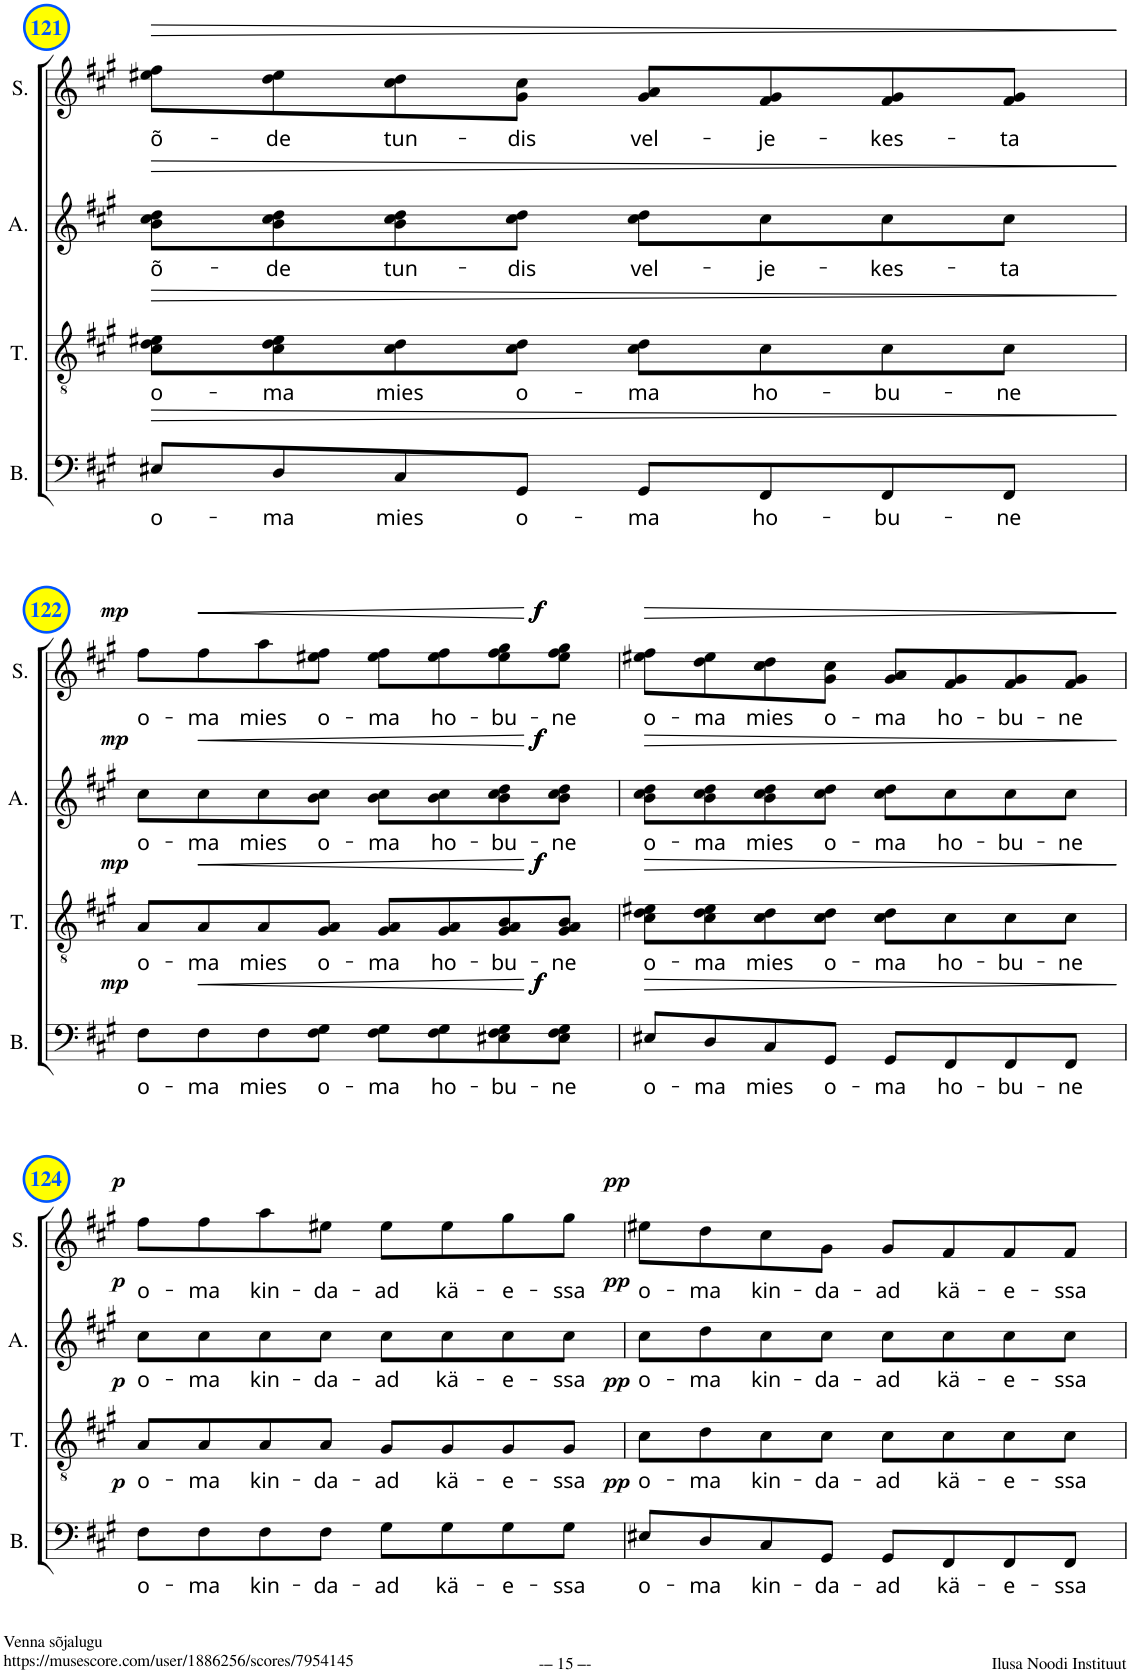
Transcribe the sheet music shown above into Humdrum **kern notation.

**kern	**text	**dynam	**kern	**text	**dynam	**kern	**text	**dynam	**kern	**text	**dynam
*part4	*part4	*part4	*part3	*part3	*part3	*part2	*part2	*part2	*part1	*part1	*part1
*staff4	*staff4	*staff4	*staff3	*staff3	*staff3	*staff2	*staff2	*staff2	*staff1	*staff1	*staff1
*I"Bass	*	*	*I"Tenor	*	*	*I"Alto	*	*	*I"Soprano	*	*
*I'B.	*	*	*I'T.	*	*	*I'A.	*	*	*I'S.	*	*
!!LO:PB:g=z
*clefF4	*	*	*clefGv2	*	*	*clefG2	*	*	*clefG2	*	*
*	*	*	*	*	*	*Trd1c2	*	*	*	*	*
*k[f#c#g#]	*	*	*k[f#c#g#]	*	*	*k[f#c#g#]	*	*	*k[f#c#g#]	*	*
*M4/4	*	*	*M4/4	*	*	*M4/4	*	*	*M4/4	*	*
=121	=121	=121	=121	=121	=121	=121	=121	=121	=121	=121	=121
!	!LO:LY:b	!LO:HP:b	!	!LO:LY:b	!LO:HP:b	!	!LO:LY:b	!LO:HP:b	!	!LO:LY:b	!LO:HP:b
8E#X/L	o-	>	8c#\ 8d\ 8e#X\L	o-	>	8b\ 8cc#\ 8dd\L	õ-	>	8ee#X\ 8ff#\L	õ-	>
!	!LO:LY:b	!	!	!LO:LY:b	!	!	!LO:LY:b	!	!	!LO:LY:b	!
8D/	-ma	.	8c#\ 8d\ 8e#\	-ma	.	8b\ 8cc#\ 8dd\	-de	.	8dd\ 8ee#\	-de	.
!	!LO:LY:b	!	!	!LO:LY:b	!	!	!LO:LY:b	!	!	!LO:LY:b	!
8C#/	mies	.	8c#\ 8d\	mies	.	8b\ 8cc#\ 8dd\	tun-	.	8cc#\ 8dd\	tun-	.
!	!LO:LY:b	!	!	!LO:LY:b	!	!	!LO:LY:b	!	!	!LO:LY:b	!
8GG#/J	o-	.	8c#\ 8d\J	o-	.	8cc#\ 8dd\J	-dis	.	8g#\ 8cc#\J	-dis	.
!	!LO:LY:b	!	!	!LO:LY:b	!	!	!LO:LY:b	!	!	!LO:LY:b	!
8GG#/L	-ma	.	8c#\ 8d\L	-ma	.	8cc#\ 8dd\L	vel-	.	8g#/ 8a/L	vel-	.
!	!LO:LY:b	!	!	!LO:LY:b	!	!	!LO:LY:b	!	!	!LO:LY:b	!
8FF#/	ho-	.	8c#\	ho-	.	8cc#\	-je-	.	8f#/ 8g#/	-je-	.
!	!LO:LY:b	!	!	!LO:LY:b	!	!	!LO:LY:b	!	!	!LO:LY:b	!
8FF#/	-bu-	.	8c#\	-bu-	.	8cc#\	-kes-	.	8f#/ 8g#/	-kes-	.
!	!LO:LY:b	!	!	!LO:LY:b	!	!	!LO:LY:b	!	!	!LO:LY:b	!
8FF#/J	-ne	.	8c#\J	-ne	.	8cc#\J	-ta	.	8f#/ 8g#/J	-ta	.
.	.	]	.	.	]	.	.	]	.	.	]
!!LO:LB:g=z
=122	=122	=122	=122	=122	=122	=122	=122	=122	=122	=122	=122
!	!LO:LY:b	!LO:DY:a	!	!LO:LY:b	!LO:DY:a	!	!LO:LY:b	!LO:DY:a	!	!LO:LY:b	!LO:DY:a
8F#\L	o-	mp	8A/L	o-	mp	8cc#\L	o-	mp	8ff#\L	o-	mp
!	!LO:LY:b	!LO:HP:b	!	!LO:LY:b	!LO:HP:b	!	!LO:LY:b	!LO:HP:b	!	!LO:LY:b	!LO:HP:b
8F#\	-ma	<	8A/	-ma	<	8cc#\	-ma	<	8ff#\	-ma	<
!	!LO:LY:b	!	!	!LO:LY:b	!	!	!LO:LY:b	!	!	!LO:LY:b	!
8F#\	mies	.	8A/	mies	.	8cc#\	mies	.	8aa\	mies	.
!	!LO:LY:b	!	!	!LO:LY:b	!	!	!LO:LY:b	!	!	!LO:LY:b	!
8F#\ 8G#\J	o-	.	8G#/ 8A/J	o-	.	8b\ 8cc#\J	o-	.	8ee#X\ 8ff#\J	o-	.
!	!LO:LY:b	!	!	!LO:LY:b	!	!	!LO:LY:b	!	!	!LO:LY:b	!
8F#\ 8G#\L	-ma	.	8G#/ 8A/L	-ma	.	8b\ 8cc#\L	-ma	.	8ee#\ 8ff#\L	-ma	.
!	!LO:LY:b	!	!	!LO:LY:b	!	!	!LO:LY:b	!	!	!LO:LY:b	!
8F#\ 8G#\	ho-	.	8G#/ 8A/	ho-	.	8b\ 8cc#\	ho-	.	8ee#\ 8ff#\	ho-	.
!	!LO:LY:b	!	!	!LO:LY:b	!	!	!LO:LY:b	!	!	!LO:LY:b	!
8E#X\ 8F#\ 8G#\	-bu-	.	8G#/ 8A/ 8B/	-bu-	.	8b\ 8cc#\ 8dd\	-bu-	.	8ee#\ 8ff#\ 8gg#\	-bu-	.
!	!LO:LY:b	!LO:DY:n=1:a	!	!LO:LY:b	!	!	!LO:LY:b	!	!	!LO:LY:b	!
!	!	!LO:DY:n=2:a	!	!	!	!	!	!	!	!	!
!	!	!LO:DY:n=3:a	!	!	!LO:DY:n=1:a	!	!	!	!	!	!
!	!	!	!	!	!LO:DY:n=2:a	!	!	!	!	!	!
!	!	!	!	!	!LO:DY:n=3:a	!	!	!LO:DY:n=1:a	!	!	!
!	!	!	!	!	!	!	!	!LO:DY:n=2:a	!	!	!
!	!	!	!	!	!	!	!	!LO:DY:n=3:a	!	!	!LO:DY:n=1:a
!	!	!	!	!	!	!	!	!	!	!	!LO:DY:n=2:a
!	!	!	!	!	!	!	!	!	!	!	!LO:DY:n=3:a
8E#\ 8F#\ 8G#\J	-ne	[ f f f	8G#/ 8A/ 8B/J	-ne	[ f f f	8b\ 8cc#\ 8dd\J	-ne	[ f f f	8ee#\ 8ff#\ 8gg#\J	-ne	[ f f f
=123	=123	=123	=123	=123	=123	=123	=123	=123	=123	=123	=123
!	!LO:LY:b	!LO:HP:b	!	!LO:LY:b	!LO:HP:b	!	!LO:LY:b	!LO:HP:b	!	!LO:LY:b	!LO:HP:b
8E#X/L	o-	>	8c#\ 8d\ 8e#X\L	o-	>	8b\ 8cc#\ 8dd\L	o-	>	8ee#X\ 8ff#\L	o-	>
!	!LO:LY:b	!	!	!LO:LY:b	!	!	!LO:LY:b	!	!	!LO:LY:b	!
8D/	-ma	.	8c#\ 8d\ 8e#\	-ma	.	8b\ 8cc#\ 8dd\	-ma	.	8dd\ 8ee#\	-ma	.
!	!LO:LY:b	!	!	!LO:LY:b	!	!	!LO:LY:b	!	!	!LO:LY:b	!
8C#/	mies	.	8c#\ 8d\	mies	.	8b\ 8cc#\ 8dd\	mies	.	8cc#\ 8dd\	mies	.
!	!LO:LY:b	!	!	!LO:LY:b	!	!	!LO:LY:b	!	!	!LO:LY:b	!
8GG#/J	o-	.	8c#\ 8d\J	o-	.	8cc#\ 8dd\J	o-	.	8g#\ 8cc#\J	o-	.
!	!LO:LY:b	!	!	!LO:LY:b	!	!	!LO:LY:b	!	!	!LO:LY:b	!
8GG#/L	-ma	.	8c#\ 8d\L	-ma	.	8cc#\ 8dd\L	-ma	.	8g#/ 8a/L	-ma	.
!	!LO:LY:b	!	!	!LO:LY:b	!	!	!LO:LY:b	!	!	!LO:LY:b	!
8FF#/	ho-	.	8c#\	ho-	.	8cc#\	ho-	.	8f#/ 8g#/	ho-	.
!	!LO:LY:b	!	!	!LO:LY:b	!	!	!LO:LY:b	!	!	!LO:LY:b	!
8FF#/	-bu-	.	8c#\	-bu-	.	8cc#\	-bu-	.	8f#/ 8g#/	-bu-	.
!	!LO:LY:b	!	!	!LO:LY:b	!	!	!LO:LY:b	!	!	!LO:LY:b	!
8FF#/J	-ne	.	8c#\J	-ne	.	8cc#\J	-ne	.	8f#/ 8g#/J	-ne	.
.	.	]	.	.	]	.	.	]	.	.	]
!!LO:LB:g=z
=124	=124	=124	=124	=124	=124	=124	=124	=124	=124	=124	=124
!	!LO:LY:b	!LO:DY:a	!	!LO:LY:b	!LO:DY:a	!	!LO:LY:b	!LO:DY:a	!	!LO:LY:b	!LO:DY:a
8F#\L	o-	p	8A/L	o-	p	8cc#\L	o-	p	8ff#\L	o-	p
!	!LO:LY:b	!	!	!LO:LY:b	!	!	!LO:LY:b	!	!	!LO:LY:b	!
8F#\	-ma	.	8A/	-ma	.	8cc#\	-ma	.	8ff#\	-ma	.
!	!LO:LY:b	!	!	!LO:LY:b	!	!	!LO:LY:b	!	!	!LO:LY:b	!
8F#\	kin-	.	8A/	kin-	.	8cc#\	kin-	.	8aa\	kin-	.
!	!LO:LY:b	!	!	!LO:LY:b	!	!	!LO:LY:b	!	!	!LO:LY:b	!
8F#\J	-da-	.	8A/J	-da-	.	8cc#\J	-da-	.	8ee#X\J	-da-	.
!	!LO:LY:b	!	!	!LO:LY:b	!	!	!LO:LY:b	!	!	!LO:LY:b	!
8G#\L	-ad	.	8G#/L	-ad	.	8cc#\L	-ad	.	8ee#\L	-ad	.
!	!LO:LY:b	!	!	!LO:LY:b	!	!	!LO:LY:b	!	!	!LO:LY:b	!
8G#\	kä-	.	8G#/	kä-	.	8cc#\	kä-	.	8ee#\	kä-	.
!	!LO:LY:b	!	!	!LO:LY:b	!	!	!LO:LY:b	!	!	!LO:LY:b	!
8G#\	-e-	.	8G#/	-e-	.	8cc#\	-e-	.	8gg#\	-e-	.
!	!LO:LY:b	!	!	!LO:LY:b	!	!	!LO:LY:b	!	!	!LO:LY:b	!
8G#\J	-ssa	.	8G#/J	-ssa	.	8cc#\J	-ssa	.	8gg#\J	-ssa	.
=125	=125	=125	=125	=125	=125	=125	=125	=125	=125	=125	=125
!	!LO:LY:b	!LO:DY:a	!	!LO:LY:b	!LO:DY:a	!	!LO:LY:b	!LO:DY:a	!	!LO:LY:b	!LO:DY:a
8E#X/L	o-	pp	8c#\L	o-	pp	8cc#\L	o-	pp	8ee#X\L	o-	pp
!	!LO:LY:b	!	!	!LO:LY:b	!	!	!LO:LY:b	!	!	!LO:LY:b	!
8D/	-ma	.	8d\	-ma	.	8dd\	-ma	.	8dd\	-ma	.
!	!LO:LY:b	!	!	!LO:LY:b	!	!	!LO:LY:b	!	!	!LO:LY:b	!
8C#/	kin-	.	8c#\	kin-	.	8cc#\	kin-	.	8cc#\	kin-	.
!	!LO:LY:b	!	!	!LO:LY:b	!	!	!LO:LY:b	!	!	!LO:LY:b	!
8GG#/J	-da-	.	8c#\J	-da-	.	8cc#\J	-da-	.	8g#\J	-da-	.
!	!LO:LY:b	!	!	!LO:LY:b	!	!	!LO:LY:b	!	!	!LO:LY:b	!
8GG#/L	-ad	.	8c#\L	-ad	.	8cc#\L	-ad	.	8g#/L	-ad	.
!	!LO:LY:b	!	!	!LO:LY:b	!	!	!LO:LY:b	!	!	!LO:LY:b	!
8FF#/	kä-	.	8c#\	kä-	.	8cc#\	kä-	.	8f#/	kä-	.
!	!LO:LY:b	!	!	!LO:LY:b	!	!	!LO:LY:b	!	!	!LO:LY:b	!
8FF#/	-e-	.	8c#\	-e-	.	8cc#\	-e-	.	8f#/	-e-	.
!	!LO:LY:b	!	!	!LO:LY:b	!	!	!LO:LY:b	!	!	!LO:LY:b	!
8FF#/J	-ssa	.	8c#\J	-ssa	.	8cc#\J	-ssa	.	8f#/J	-ssa	.
=	=	=	=	=	=	=	=	=	=	=	=
*-	*-	*-	*-	*-	*-	*-	*-	*-	*-	*-	*-
